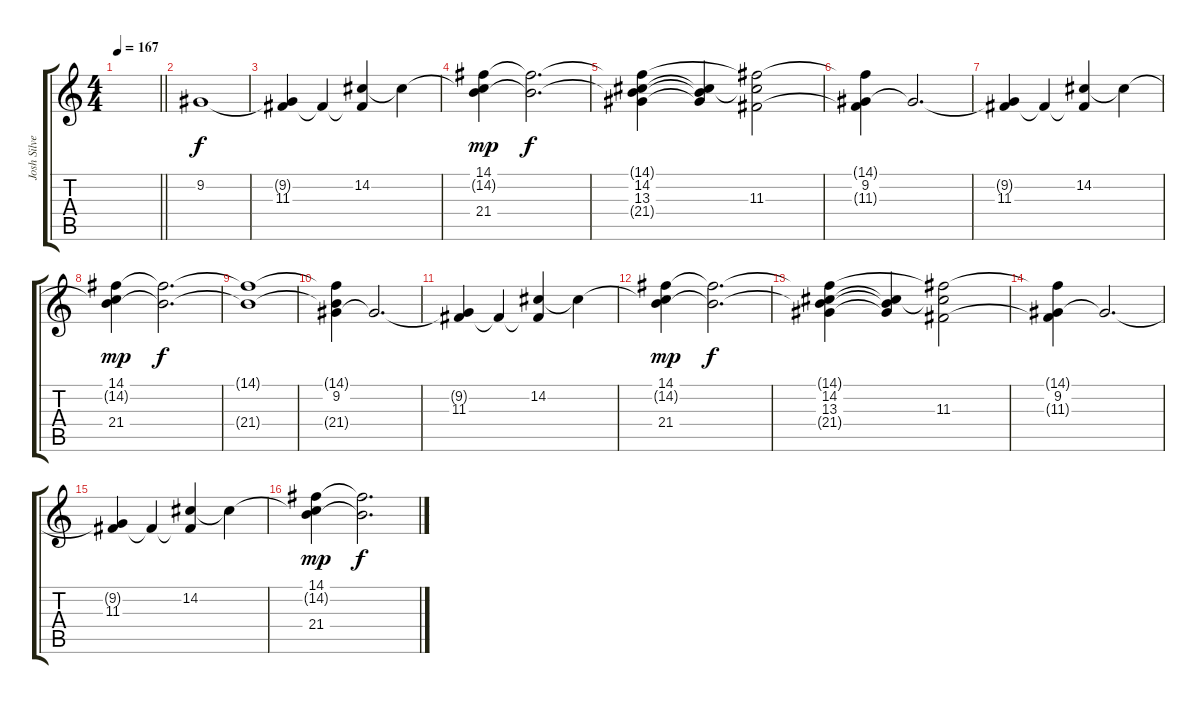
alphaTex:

\track ("Josh Silver" "Josh Silve") {instrument harpsichord}
\staff {score tabs}
\tuning (E4 B3 G3 D3 A2 E2) {hide}
\ts (4 4)
\tempo 167
\clef g2
\barLineRight lightlight
\ks c
|
\section ("" "")
9.2.1{volume 13 instrument synthstrings1} |
(9.2{t} 11.3).4 11.3{t}.4 (14.2 11.3{t}).4 14.2{t}.4 |
(14.1 14.2{t} 21.4).4{dy mp} (14.1{t} 21.4{t}).2{d dy f} |
(14.1{t} 14.2 13.3 21.4{t}).4 (14.2{t} 13.3{t} 21.4{t}).4 (14.1{t} 14.2{t} 11.3).2 |
(14.1{t} 9.2 11.3{t}).4 9.2{t}.2{d} |
(9.2{t} 11.3).4 11.3{t}.4 (14.2 11.3{t}).4 14.2{t}.4 |
(14.1 14.2{t} 21.4).4{dy mp} (14.1{t} 21.4{t}).2{d dy f} |
(14.1{t} 21.4{t}).1 |
(14.1{t} 9.2 21.4{t}).4 9.2{t}.2{d} |
(9.2{t} 11.3).4 11.3{t}.4 (14.2 11.3{t}).4 14.2{t}.4 |
(14.1 14.2{t} 21.4).4{dy mp} (14.1{t} 21.4{t}).2{d dy f} |
(14.1{t} 14.2 13.3 21.4{t}).4 (14.2{t} 13.3{t} 21.4{t}).4 (14.1{t} 14.2{t} 11.3).2 |
(14.1{t} 9.2 11.3{t}).4 9.2{t}.2{d} |
(9.2{t} 11.3).4 11.3{t}.4 (14.2 11.3{t}).4 14.2{t}.4 |
(14.1 14.2{t} 21.4).4{dy mp} (14.1{t} 21.4{t}).2{d dy f}
